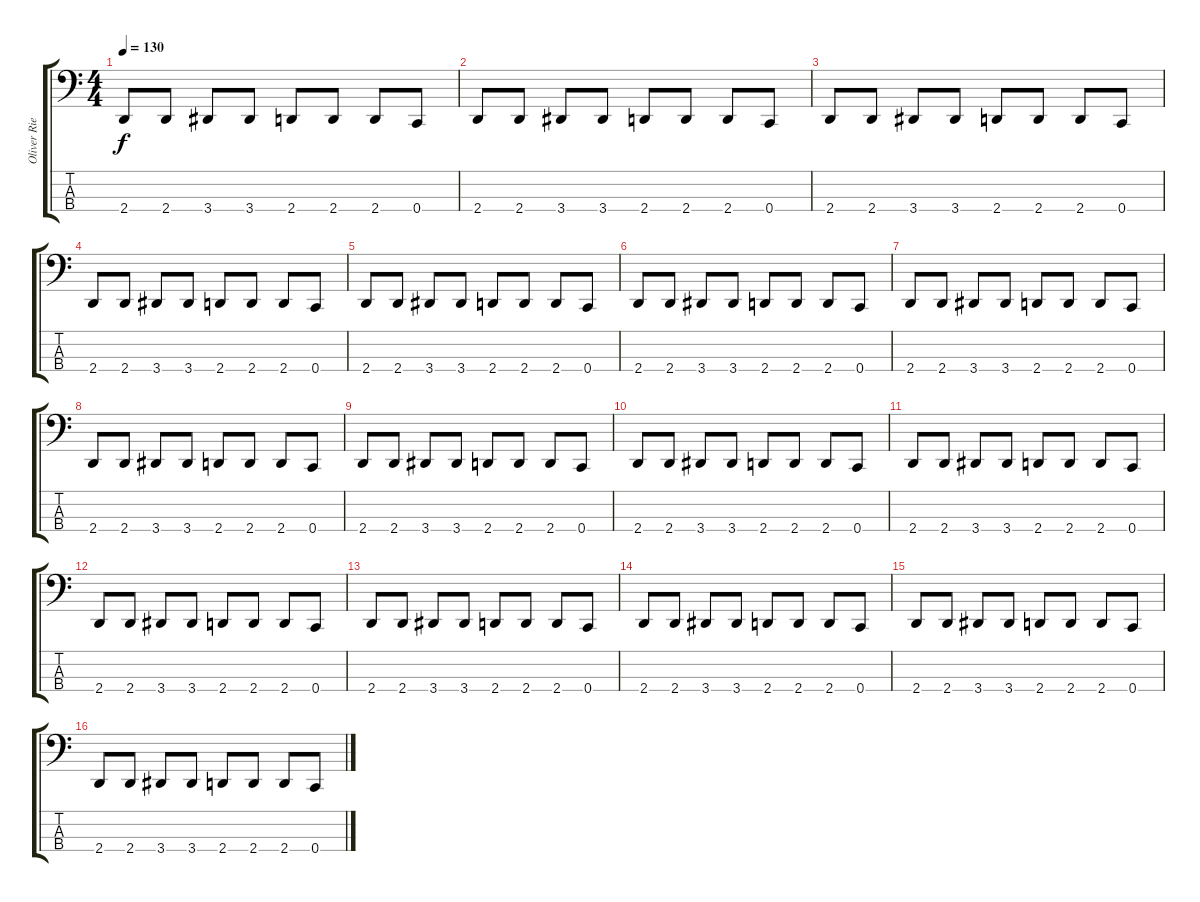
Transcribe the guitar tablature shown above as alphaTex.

\track ("Oliver Riedel" "Oliver Rie") {instrument electricbassfinger}
\staff {score tabs}
\tuning (G2 C2 G1 C1) {hide}
\ts (4 4)
\tempo 130
\clef f4
\ks c
2.4.8{dy f} 2.4.8 3.4.8 3.4.8 2.4.8 2.4.8 2.4.8 0.4.8 |
2.4.8 2.4.8 3.4.8 3.4.8 2.4.8 2.4.8 2.4.8 0.4.8 |
2.4.8 2.4.8 3.4.8 3.4.8 2.4.8 2.4.8 2.4.8 0.4.8 |
2.4.8 2.4.8 3.4.8 3.4.8 2.4.8 2.4.8 2.4.8 0.4.8 |
2.4.8 2.4.8 3.4.8 3.4.8 2.4.8 2.4.8 2.4.8 0.4.8 |
2.4.8 2.4.8 3.4.8 3.4.8 2.4.8 2.4.8 2.4.8 0.4.8 |
2.4.8 2.4.8 3.4.8 3.4.8 2.4.8 2.4.8 2.4.8 0.4.8 |
2.4.8 2.4.8 3.4.8 3.4.8 2.4.8 2.4.8 2.4.8 0.4.8 |
2.4.8 2.4.8 3.4.8 3.4.8 2.4.8 2.4.8 2.4.8 0.4.8 |
2.4.8 2.4.8 3.4.8 3.4.8 2.4.8 2.4.8 2.4.8 0.4.8 |
2.4.8 2.4.8 3.4.8 3.4.8 2.4.8 2.4.8 2.4.8 0.4.8 |
2.4.8 2.4.8 3.4.8 3.4.8 2.4.8 2.4.8 2.4.8 0.4.8 |
2.4.8 2.4.8 3.4.8 3.4.8 2.4.8 2.4.8 2.4.8 0.4.8 |
2.4.8 2.4.8 3.4.8 3.4.8 2.4.8 2.4.8 2.4.8 0.4.8 |
2.4.8 2.4.8 3.4.8 3.4.8 2.4.8 2.4.8 2.4.8 0.4.8 |
2.4.8 2.4.8 3.4.8 3.4.8 2.4.8 2.4.8 2.4.8 0.4.8
